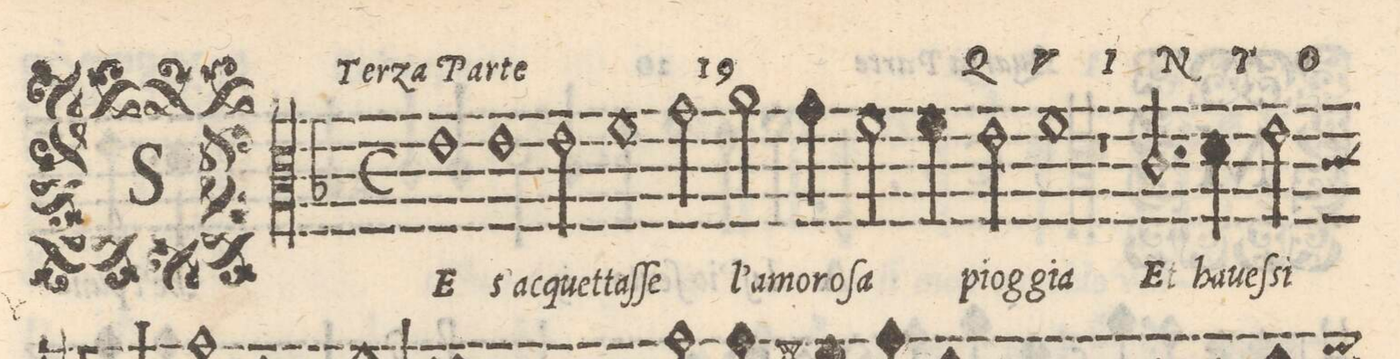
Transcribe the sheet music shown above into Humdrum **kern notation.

**kern	**text
*I"QVINTO	*
*clefC3	*
*k[b-]	*
*met(C)	*
*M2/1	*
1e	SE
1e	s'ac-
=2-	=2-
2e\	-quet-
1f	-taſ-
2g\	-ſe
=3-	=3-
2a\	l'a-
4g\	-mo-
2f\	-ro-
4f\	-ſa
2e\	piog-
=4-	=4-
1f	-gia
1r	.
=5-	=5-
2.c/	Et
4d\	ha-
2e\	-ueſ-
*-	*-
